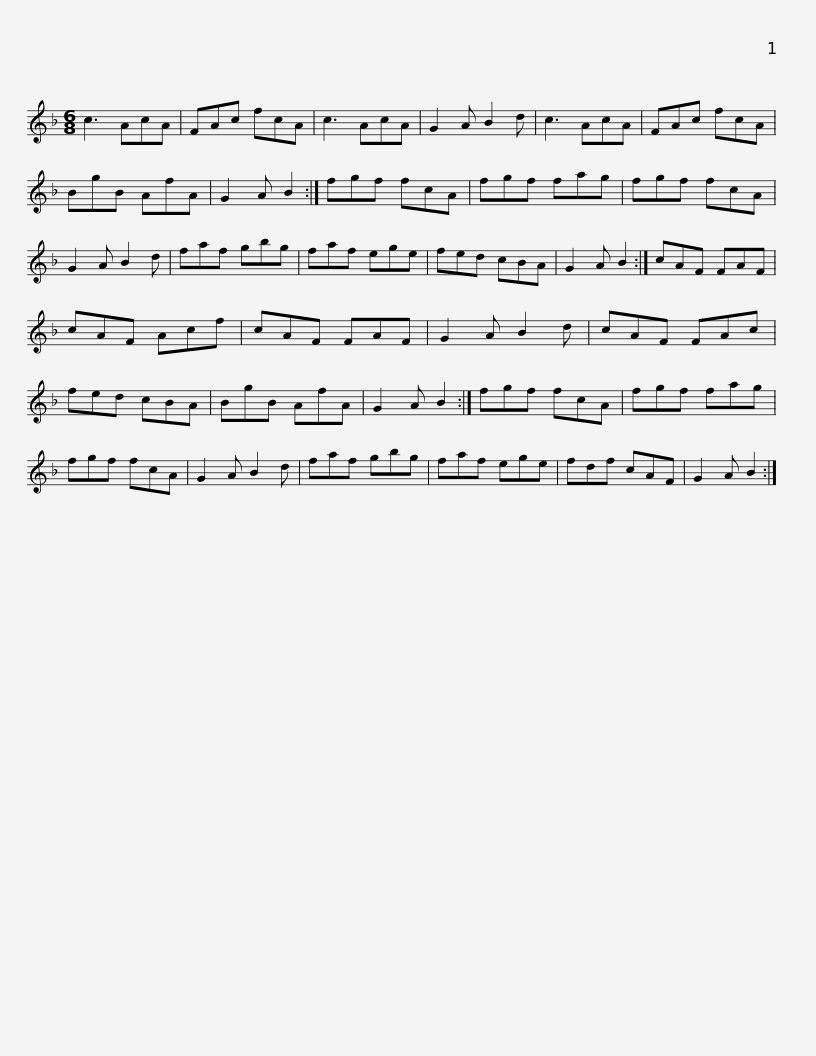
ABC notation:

X:1
L:1/8
M:6/8
I:linebreak $
K:F
V:1 treble
V:1
 c3 AcA | FAc fcA | c3 AcA | G2 A B2 d | c3 AcA | %5
 FAc fcA | BgB AfA | G2 A B2 :|$ fgf fcA | fgf fag | %10
 fgf fcA | G2 A B2 d | faf gbg | faf ege | fed cBA | %15
 G2 A B2 :|$ cAF FAF | cAF Acf | cAF FAF | G2 A B2 d | %20
 cAF FAc | fed cBA | BgB AfA | G2 A B2 :|$ fgf fcA | %25
 fgf fag | fgf fcA | G2 A B2 d | faf gbg | faf ege | %30
 fdf cAF | G2 A B2 :| %32
